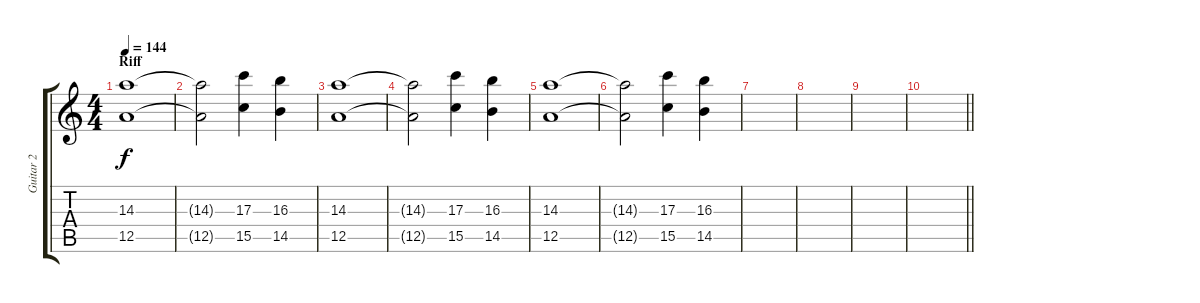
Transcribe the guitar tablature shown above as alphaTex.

\track ("Guitar 2" "Guitar 2") {instrument overdrivenguitar}
\staff {score tabs}
\tuning (E4 B3 G3 D3 A2 E2) {hide}
\ts (4 4)
\section ("" "Riff")
\tempo 144
\clef g2
\ks c
(14.3 12.5).1{dy f} |
(14.3{t} 12.5{t}).2 (17.3 15.5).4 (16.3 14.5).4 |
(14.3 12.5).1 |
(14.3{t} 12.5{t}).2 (17.3 15.5).4 (16.3 14.5).4 |
(14.3 12.5).1 |
(14.3{t} 12.5{t}).2 (17.3 15.5).4 (16.3 14.5).4 |
|
|
|
\barLineRight lightlight
